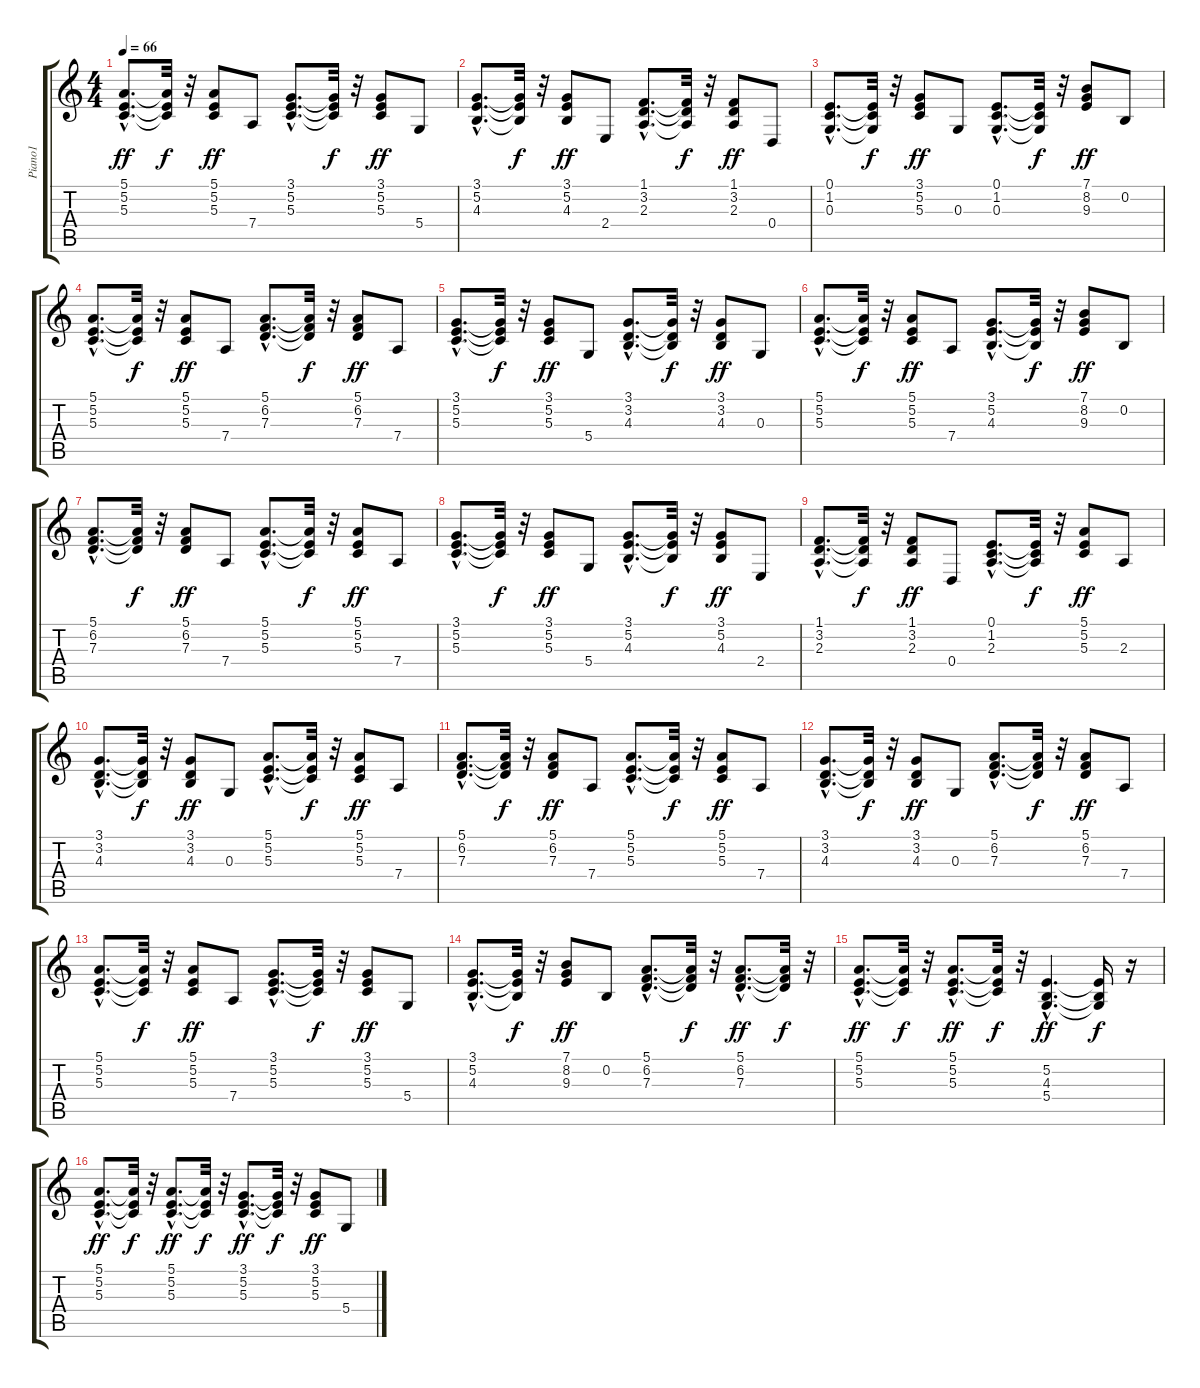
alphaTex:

\track ("Piano1" "Piano1") {instrument acousticgrandpiano}
\staff {score tabs}
\tuning (E4 B3 G3 D3 A2 E2) {hide}
\ts (4 4)
\tempo 66
\clef g2
\ks c
(5.1{hac} 5.2{hac} 5.3{hac}).8{d dy ff} (5.1{t} 5.2{t} 5.3{t}).32{dy f} r.32 (5.1 5.2 5.3).8{dy ff} 7.4.8 (3.1{hac} 5.2{hac} 5.3{hac}).8{d} (3.1{t} 5.2{t} 5.3{t}).32{dy f} r.32 (3.1 5.2 5.3).8{dy ff} 5.4.8 |
(3.1{hac} 5.2{hac} 4.3{hac}).8{d} (3.1{t} 5.2{t} 4.3{t}).32{dy f} r.32 (3.1 5.2 4.3).8{dy ff} 2.4.8 (1.1{hac} 3.2{hac} 2.3{hac}).8{d} (1.1{t} 3.2{t} 2.3{t}).32{dy f} r.32 (1.1 3.2 2.3).8{dy ff} 0.4.8 |
(0.1{hac} 1.2{hac} 0.3{hac}).8{d} (0.1{t} 1.2{t} 0.3{t}).32{dy f} r.32 (3.1 5.2 5.3).8{dy ff} 0.3.8 (0.1{hac} 1.2{hac} 0.3{hac}).8{d} (0.1{t} 1.2{t} 0.3{t}).32{dy f} r.32 (7.1 8.2 9.3).8{dy ff} 0.2.8 |
(5.1{hac} 5.2{hac} 5.3{hac}).8{d} (5.1{t} 5.2{t} 5.3{t}).32{dy f} r.32 (5.1 5.2 5.3).8{dy ff} 7.4.8 (5.1{hac} 6.2{hac} 7.3{hac}).8{d} (5.1{t} 6.2{t} 7.3{t}).32{dy f} r.32 (5.1 6.2 7.3).8{dy ff} 7.4.8 |
(3.1{hac} 5.2{hac} 5.3{hac}).8{d} (3.1{t} 5.2{t} 5.3{t}).32{dy f} r.32 (3.1 5.2 5.3).8{dy ff} 5.4.8 (3.1{hac} 3.2{hac} 4.3{hac}).8{d} (3.1{t} 3.2{t} 4.3{t}).32{dy f} r.32 (3.1 3.2 4.3).8{dy ff} 0.3.8 |
(5.1{hac} 5.2{hac} 5.3{hac}).8{d} (5.1{t} 5.2{t} 5.3{t}).32{dy f} r.32 (5.1 5.2 5.3).8{dy ff} 7.4.8 (3.1{hac} 5.2{hac} 4.3{hac}).8{d} (3.1{t} 5.2{t} 4.3{t}).32{dy f} r.32 (7.1 8.2 9.3).8{dy ff} 0.2.8 |
(5.1{hac} 6.2{hac} 7.3{hac}).8{d} (5.1{t} 6.2{t} 7.3{t}).32{dy f} r.32 (5.1 6.2 7.3).8{dy ff} 7.4.8 (5.1{hac} 5.2{hac} 5.3{hac}).8{d} (5.1{t} 5.2{t} 5.3{t}).32{dy f} r.32 (5.1 5.2 5.3).8{dy ff} 7.4.8 |
(3.1{hac} 5.2{hac} 5.3{hac}).8{d} (3.1{t} 5.2{t} 5.3{t}).32{dy f} r.32 (3.1 5.2 5.3).8{dy ff} 5.4.8 (3.1{hac} 5.2{hac} 4.3{hac}).8{d} (3.1{t} 5.2{t} 4.3{t}).32{dy f} r.32 (3.1 5.2 4.3).8{dy ff} 2.4.8 |
(1.1{hac} 3.2{hac} 2.3{hac}).8{d} (1.1{t} 3.2{t} 2.3{t}).32{dy f} r.32 (1.1 3.2 2.3).8{dy ff} 0.4.8 (0.1{hac} 1.2{hac} 2.3{hac}).8{d} (0.1{t} 1.2{t} 2.3{t}).32{dy f} r.32 (5.1 5.2 5.3).8{dy ff} 2.3.8 |
(3.1{hac} 3.2{hac} 4.3{hac}).8{d} (3.1{t} 3.2{t} 4.3{t}).32{dy f} r.32 (3.1 3.2 4.3).8{dy ff} 0.3.8 (5.1{hac} 5.2{hac} 5.3{hac}).8{d} (5.1{t} 5.2{t} 5.3{t}).32{dy f} r.32 (5.1 5.2 5.3).8{dy ff} 7.4.8 |
(5.1{hac} 6.2{hac} 7.3{hac}).8{d} (5.1{t} 6.2{t} 7.3{t}).32{dy f} r.32 (5.1 6.2 7.3).8{dy ff} 7.4.8 (5.1{hac} 5.2{hac} 5.3{hac}).8{d} (5.1{t} 5.2{t} 5.3{t}).32{dy f} r.32 (5.1 5.2 5.3).8{dy ff} 7.4.8 |
(3.1{hac} 3.2{hac} 4.3{hac}).8{d} (3.1{t} 3.2{t} 4.3{t}).32{dy f} r.32 (3.1 3.2 4.3).8{dy ff} 0.3.8 (5.1{hac} 6.2{hac} 7.3{hac}).8{d} (5.1{t} 6.2{t} 7.3{t}).32{dy f} r.32 (5.1 6.2 7.3).8{dy ff} 7.4.8 |
(5.1{hac} 5.2{hac} 5.3{hac}).8{d} (5.1{t} 5.2{t} 5.3{t}).32{dy f} r.32 (5.1 5.2 5.3).8{dy ff} 7.4.8 (3.1{hac} 5.2{hac} 5.3{hac}).8{d} (3.1{t} 5.2{t} 5.3{t}).32{dy f} r.32 (3.1 5.2 5.3).8{dy ff} 5.4.8 |
(3.1{hac} 5.2{hac} 4.3{hac}).8{d} (3.1{t} 5.2{t} 4.3{t}).32{dy f} r.32 (7.1 8.2 9.3).8{dy ff} 0.2.8 (5.1{hac} 6.2{hac} 7.3{hac}).8{d} (5.1{t} 6.2{t} 7.3{t}).32{dy f} r.32 (5.1{hac} 6.2{hac} 7.3{hac}).8{d dy ff} (5.1{t} 6.2{t} 7.3{t}).32{dy f} r.32 |
(5.1{hac} 5.2{hac} 5.3{hac}).8{d dy ff} (5.1{t} 5.2{t} 5.3{t}).32{dy f} r.32 (5.1{hac} 5.2{hac} 5.3{hac}).8{d dy ff} (5.1{t} 5.2{t} 5.3{t}).32{dy f} r.32 (5.2{hac} 4.3{hac} 5.4{hac}).4{d dy ff} (5.2{t} 4.3{t} 5.4{t}).16{dy f} r.16 |
(5.1{hac} 5.2{hac} 5.3{hac}).8{d dy ff} (5.1{t} 5.2{t} 5.3{t}).32{dy f} r.32 (5.1{hac} 5.2{hac} 5.3{hac}).8{d dy ff} (5.1{t} 5.2{t} 5.3{t}).32{dy f} r.32 (3.1{hac} 5.2{hac} 5.3{hac}).8{d dy ff} (3.1{t} 5.2{t} 5.3{t}).32{dy f} r.32 (3.1 5.2 5.3).8{dy ff} 5.4.8
